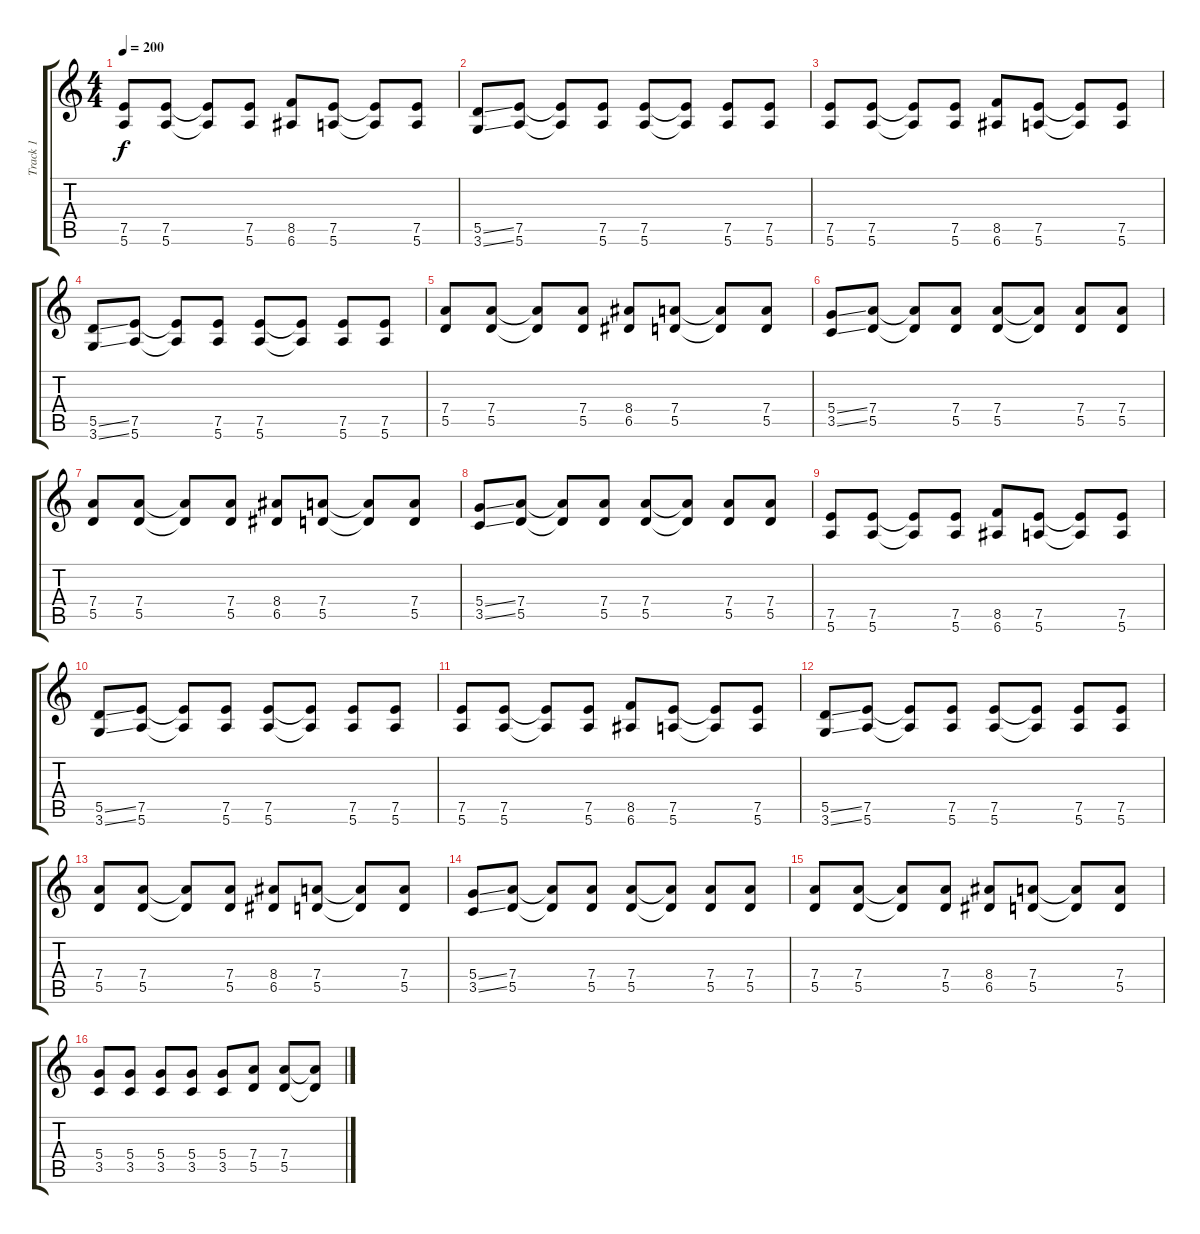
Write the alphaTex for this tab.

\track ("Track 1" "Track 1") {instrument distortionguitar}
\staff {score tabs}
\tuning (E4 B3 G3 D3 A2 E2) {hide}
\ts (4 4)
\tempo 200
\clef g2
\ks c
(7.5 5.6).8{dy f} (7.5 5.6).8 (7.5{t} 5.6{t}).8 (7.5 5.6).8 (8.5 6.6).8 (7.5 5.6).8 (7.5{t} 5.6{t}).8 (7.5 5.6).8 |
(5.5{ss} 3.6{ss}).8 (7.5 5.6).8 (7.5{t} 5.6{t}).8 (7.5 5.6).8 (7.5 5.6).8 (7.5{t} 5.6{t}).8 (7.5 5.6).8 (7.5 5.6).8 |
(7.5 5.6).8 (7.5 5.6).8 (7.5{t} 5.6{t}).8 (7.5 5.6).8 (8.5 6.6).8 (7.5 5.6).8 (7.5{t} 5.6{t}).8 (7.5 5.6).8 |
(5.5{ss} 3.6{ss}).8 (7.5 5.6).8 (7.5{t} 5.6{t}).8 (7.5 5.6).8 (7.5 5.6).8 (7.5{t} 5.6{t}).8 (7.5 5.6).8 (7.5 5.6).8 |
(7.4 5.5).8 (7.4 5.5).8 (7.4{t} 5.5{t}).8 (7.4 5.5).8 (8.4 6.5).8 (7.4 5.5).8 (7.4{t} 5.5{t}).8 (7.4 5.5).8 |
(5.4{ss} 3.5{ss}).8 (7.4 5.5).8 (7.4{t} 5.5{t}).8 (7.4 5.5).8 (7.4 5.5).8 (7.4{t} 5.5{t}).8 (7.4 5.5).8 (7.4 5.5).8 |
(7.4 5.5).8 (7.4 5.5).8 (7.4{t} 5.5{t}).8 (7.4 5.5).8 (8.4 6.5).8 (7.4 5.5).8 (7.4{t} 5.5{t}).8 (7.4 5.5).8 |
(5.4{ss} 3.5{ss}).8 (7.4 5.5).8 (7.4{t} 5.5{t}).8 (7.4 5.5).8 (7.4 5.5).8 (7.4{t} 5.5{t}).8 (7.4 5.5).8 (7.4 5.5).8 |
(7.5 5.6).8 (7.5 5.6).8 (7.5{t} 5.6{t}).8 (7.5 5.6).8 (8.5 6.6).8 (7.5 5.6).8 (7.5{t} 5.6{t}).8 (7.5 5.6).8 |
(5.5{ss} 3.6{ss}).8 (7.5 5.6).8 (7.5{t} 5.6{t}).8 (7.5 5.6).8 (7.5 5.6).8 (7.5{t} 5.6{t}).8 (7.5 5.6).8 (7.5 5.6).8 |
(7.5 5.6).8 (7.5 5.6).8 (7.5{t} 5.6{t}).8 (7.5 5.6).8 (8.5 6.6).8 (7.5 5.6).8 (7.5{t} 5.6{t}).8 (7.5 5.6).8 |
(5.5{ss} 3.6{ss}).8 (7.5 5.6).8 (7.5{t} 5.6{t}).8 (7.5 5.6).8 (7.5 5.6).8 (7.5{t} 5.6{t}).8 (7.5 5.6).8 (7.5 5.6).8 |
(7.4 5.5).8 (7.4 5.5).8 (7.4{t} 5.5{t}).8 (7.4 5.5).8 (8.4 6.5).8 (7.4 5.5).8 (7.4{t} 5.5{t}).8 (7.4 5.5).8 |
(5.4{ss} 3.5{ss}).8 (7.4 5.5).8 (7.4{t} 5.5{t}).8 (7.4 5.5).8 (7.4 5.5).8 (7.4{t} 5.5{t}).8 (7.4 5.5).8 (7.4 5.5).8 |
(7.4 5.5).8 (7.4 5.5).8 (7.4{t} 5.5{t}).8 (7.4 5.5).8 (8.4 6.5).8 (7.4 5.5).8 (7.4{t} 5.5{t}).8 (7.4 5.5).8 |
(5.4 3.5).8 (5.4 3.5).8 (5.4 3.5).8 (5.4 3.5).8 (5.4 3.5).8 (7.4 5.5).8 (7.4 5.5).8 (7.4{t} 5.5{t}).8
